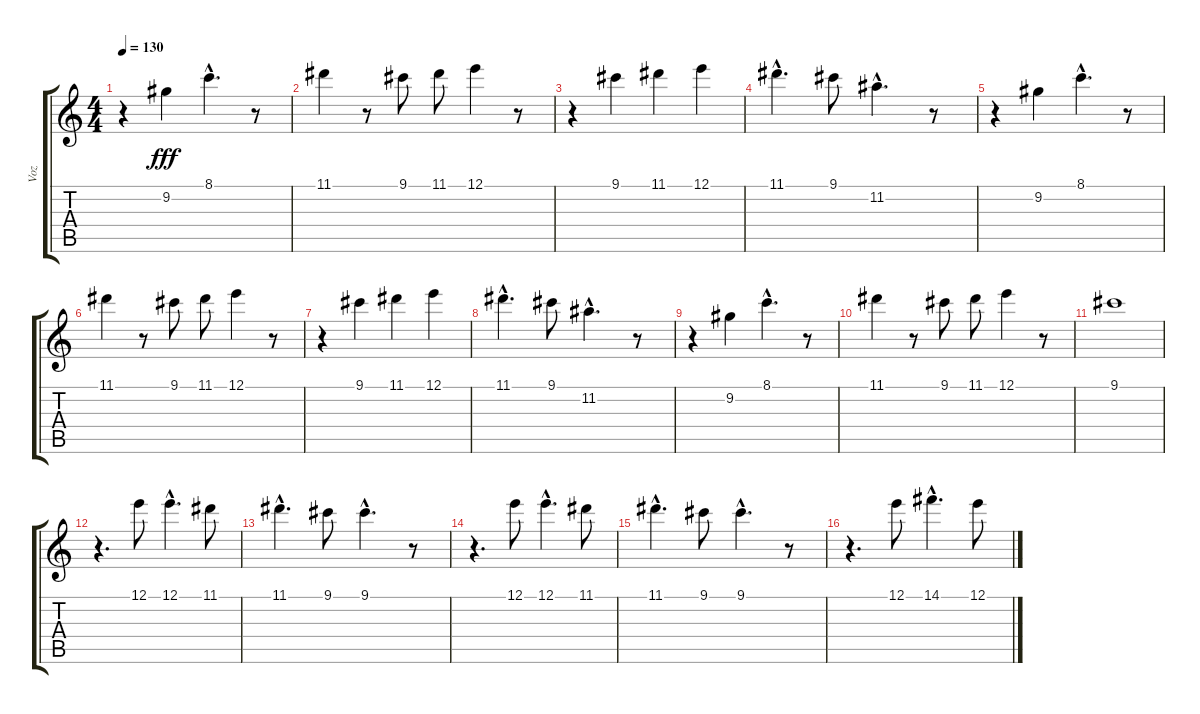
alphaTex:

\track ("Voz" "Voz") {instrument overdrivenguitar}
\staff {score tabs}
\tuning (E4 B3 G3 D3 A2 E2) {hide}
\ts (4 4)
\tempo 130
\clef g2
\ks c
r.4{dy fff} 9.2.4 8.1{hac}.4{d} r.8 |
11.1.4 r.8 9.1.8 11.1.8 12.1.4 r.8 |
r.4 9.1.4 11.1.4 12.1.4 |
11.1{hac}.4{d} 9.1.8 11.2{hac}.4{d} r.8 |
r.4 9.2.4 8.1{hac}.4{d} r.8 |
11.1.4 r.8 9.1.8 11.1.8 12.1.4 r.8 |
r.4 9.1.4 11.1.4 12.1.4 |
11.1{hac}.4{d} 9.1.8 11.2{hac}.4{d} r.8 |
r.4 9.2.4 8.1{hac}.4{d} r.8 |
11.1.4 r.8 9.1.8 11.1.8 12.1.4 r.8 |
9.1.1 |
r.4{d} 12.1.8 12.1{hac}.4{d} 11.1.8 |
11.1{hac}.4{d} 9.1.8 9.1{hac}.4{d} r.8 |
r.4{d} 12.1.8 12.1{hac}.4{d} 11.1.8 |
11.1{hac}.4{d} 9.1.8 9.1{hac}.4{d} r.8 |
r.4{d} 12.1.8 14.1{hac}.4{d} 12.1.8
